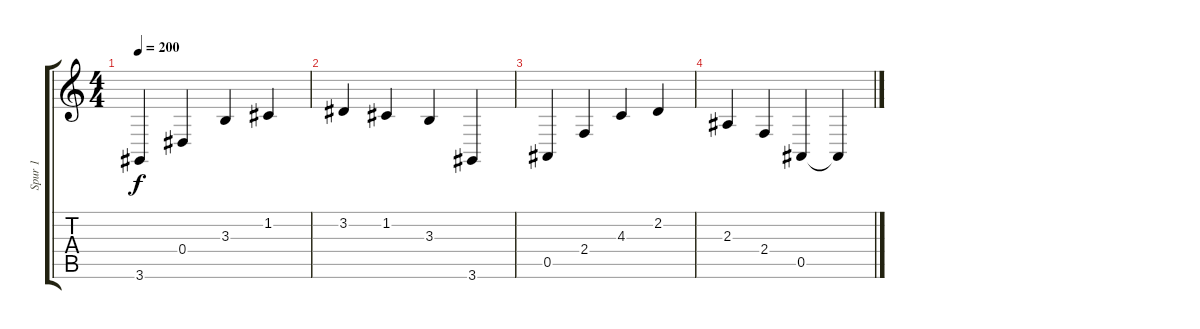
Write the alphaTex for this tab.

\track ("Spur 1" "Spur 1") {instrument koto}
\staff {score tabs}
\tuning (F4 C4 Ab3 Eb3 Bb2 F2) {hide}
\ts (4 4)
\tempo 200
\clef g2
\ks c
3.6.4{dy f} 0.4.4 3.3.4 1.2.4 |
3.2.4 1.2.4 3.3.4 3.6.4 |
0.5.4 2.4.4 4.3.4 2.2.4 |
2.3.4 2.4.4 0.5.4 0.5{t}.4
